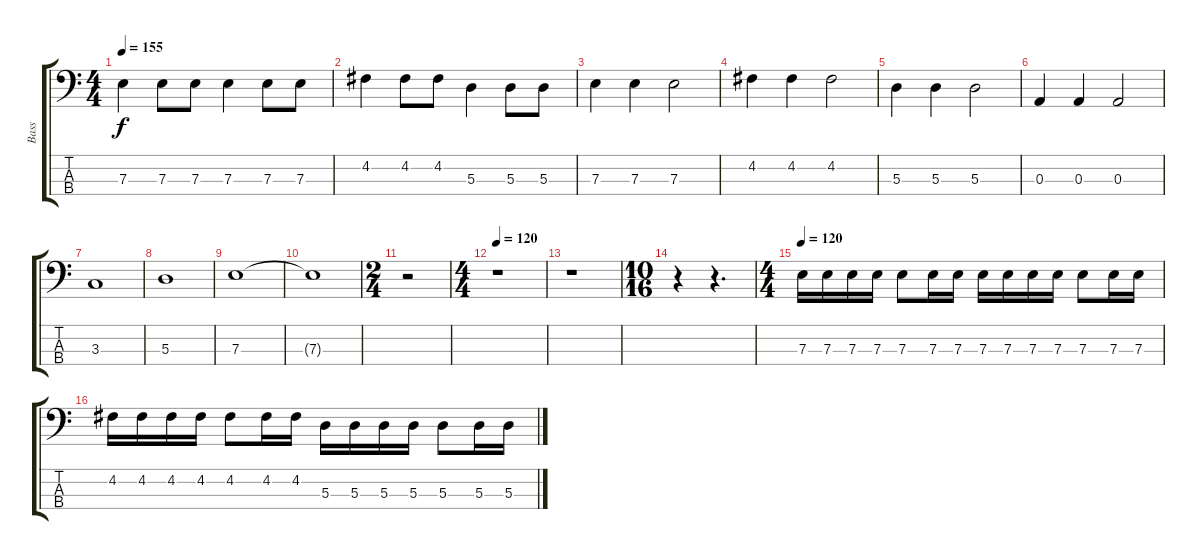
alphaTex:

\track ("Bass" "Bass") {instrument electricbassfinger}
\staff {score tabs}
\tuning (G2 D2 A1 E1) {hide}
\ts (4 4)
\tempo 155
\clef f4
\ks c
7.3.4{dy f} 7.3.8 7.3.8 7.3.4 7.3.8 7.3.8 |
4.2.4 4.2.8 4.2.8 5.3.4 5.3.8 5.3.8 |
7.3.4 7.3.4 7.3.2 |
4.2.4 4.2.4 4.2.2 |
5.3.4 5.3.4 5.3.2 |
0.3.4 0.3.4 0.3.2 |
3.3.1 |
5.3.1 |
7.3.1 |
7.3{t}.1 |
\ts (2 4)
r.2 |
\ts (4 4)
\tempo 120
r.1 |
r.1 |
\ts (10 16)
r.4 r.4{d} |
\ts (4 4)
\tempo 120
7.3.16 7.3.16 7.3.16 7.3.16 7.3.8 7.3.16 7.3.16 7.3.16 7.3.16 7.3.16 7.3.16 7.3.8 7.3.16 7.3.16 |
4.2.16 4.2.16 4.2.16 4.2.16 4.2.8 4.2.16 4.2.16 5.3.16 5.3.16 5.3.16 5.3.16 5.3.8 5.3.16 5.3.16
